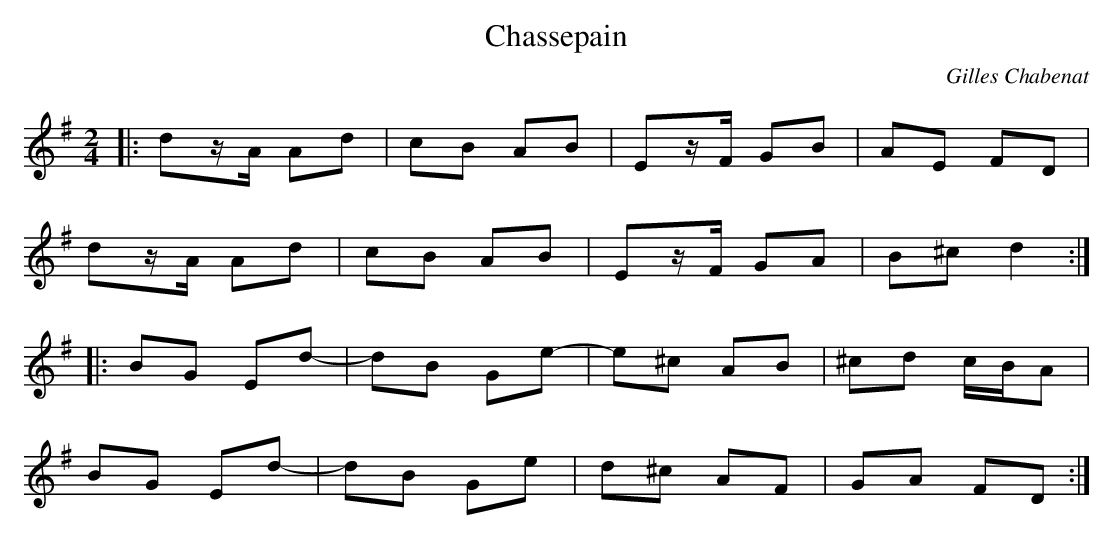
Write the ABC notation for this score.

X:1
T:Chassepain
C:Gilles Chabenat
M:2/4
L:1/8
K:G
|: dz/A/ Ad | cB AB | Ez/F/ GB | AE FD |
dz/A/ Ad | cB AB | Ez/F/ GA | B^c d2 :|
|:BG Ed- | dB Ge- | e^c AB | ^cd c/B/A |
BG Ed- | dB Ge | d^c AF | GA FD :|
